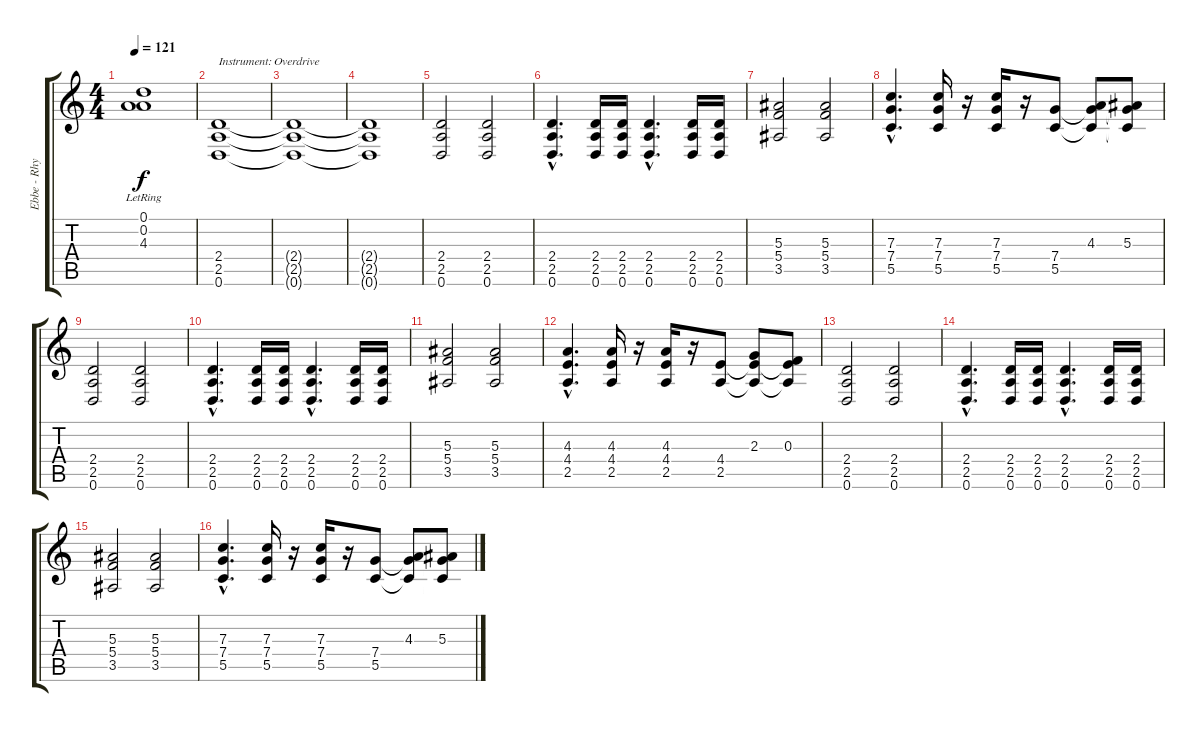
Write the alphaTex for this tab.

\track ("Ebbe - Rhytm/Lead" "Ebbe - Rhy") {instrument overdrivenguitar}
\staff {score tabs}
\tuning (D4 A3 F3 C3 G2 D2) {hide}
\ts (4 4)
\tempo 121
\clef g2
\ks c
(0.1{lr} 0.2{lr} 4.3{lr}).1{dy f} |
(2.4 2.5 0.6).1{txt "Instrument: Overdrive" instrument overdrivenguitar} |
(2.4{t} 2.5{t} 0.6{t}).1 |
(2.4{t} 2.5{t} 0.6{t}).1 |
(2.4 2.5 0.6).2 (2.4 2.5 0.6).2 |
(2.4{hac} 2.5{hac} 0.6{hac}).4{d} (2.4 2.5 0.6).16 (2.4 2.5 0.6).16 (2.4{hac} 2.5{hac} 0.6{hac}).4{d} (2.4 2.5 0.6).16 (2.4 2.5 0.6).16 |
(5.3 5.4 3.5).2 (5.3 5.4 3.5).2 |
(7.3{hac} 7.4{hac} 5.5{hac}).4{d} (7.3 7.4 5.5).16 r.16 (7.3 7.4 5.5).16 r.16 (7.4 5.5).8 (4.3 7.4{t} 5.5{t}).8 (5.3 7.4{t} 5.5{t}).8 |
(2.4 2.5 0.6).2 (2.4 2.5 0.6).2 |
(2.4{hac} 2.5{hac} 0.6{hac}).4{d} (2.4 2.5 0.6).16 (2.4 2.5 0.6).16 (2.4{hac} 2.5{hac} 0.6{hac}).4{d} (2.4 2.5 0.6).16 (2.4 2.5 0.6).16 |
(5.3 5.4 3.5).2 (5.3 5.4 3.5).2 |
(4.3{hac} 4.4{hac} 2.5{hac}).4{d} (4.3 4.4 2.5).16 r.16 (4.3 4.4 2.5).16 r.16 (4.4 2.5).8 (2.3 4.4{t} 2.5{t}).8 (0.3 4.4{t} 2.5{t}).8 |
(2.4 2.5 0.6).2 (2.4 2.5 0.6).2 |
(2.4{hac} 2.5{hac} 0.6{hac}).4{d} (2.4 2.5 0.6).16 (2.4 2.5 0.6).16 (2.4{hac} 2.5{hac} 0.6{hac}).4{d} (2.4 2.5 0.6).16 (2.4 2.5 0.6).16 |
(5.3 5.4 3.5).2 (5.3 5.4 3.5).2 |
(7.3{hac} 7.4{hac} 5.5{hac}).4{d} (7.3 7.4 5.5).16 r.16 (7.3 7.4 5.5).16 r.16 (7.4 5.5).8 (4.3 7.4{t} 5.5{t}).8 (5.3 7.4{t} 5.5{t}).8
